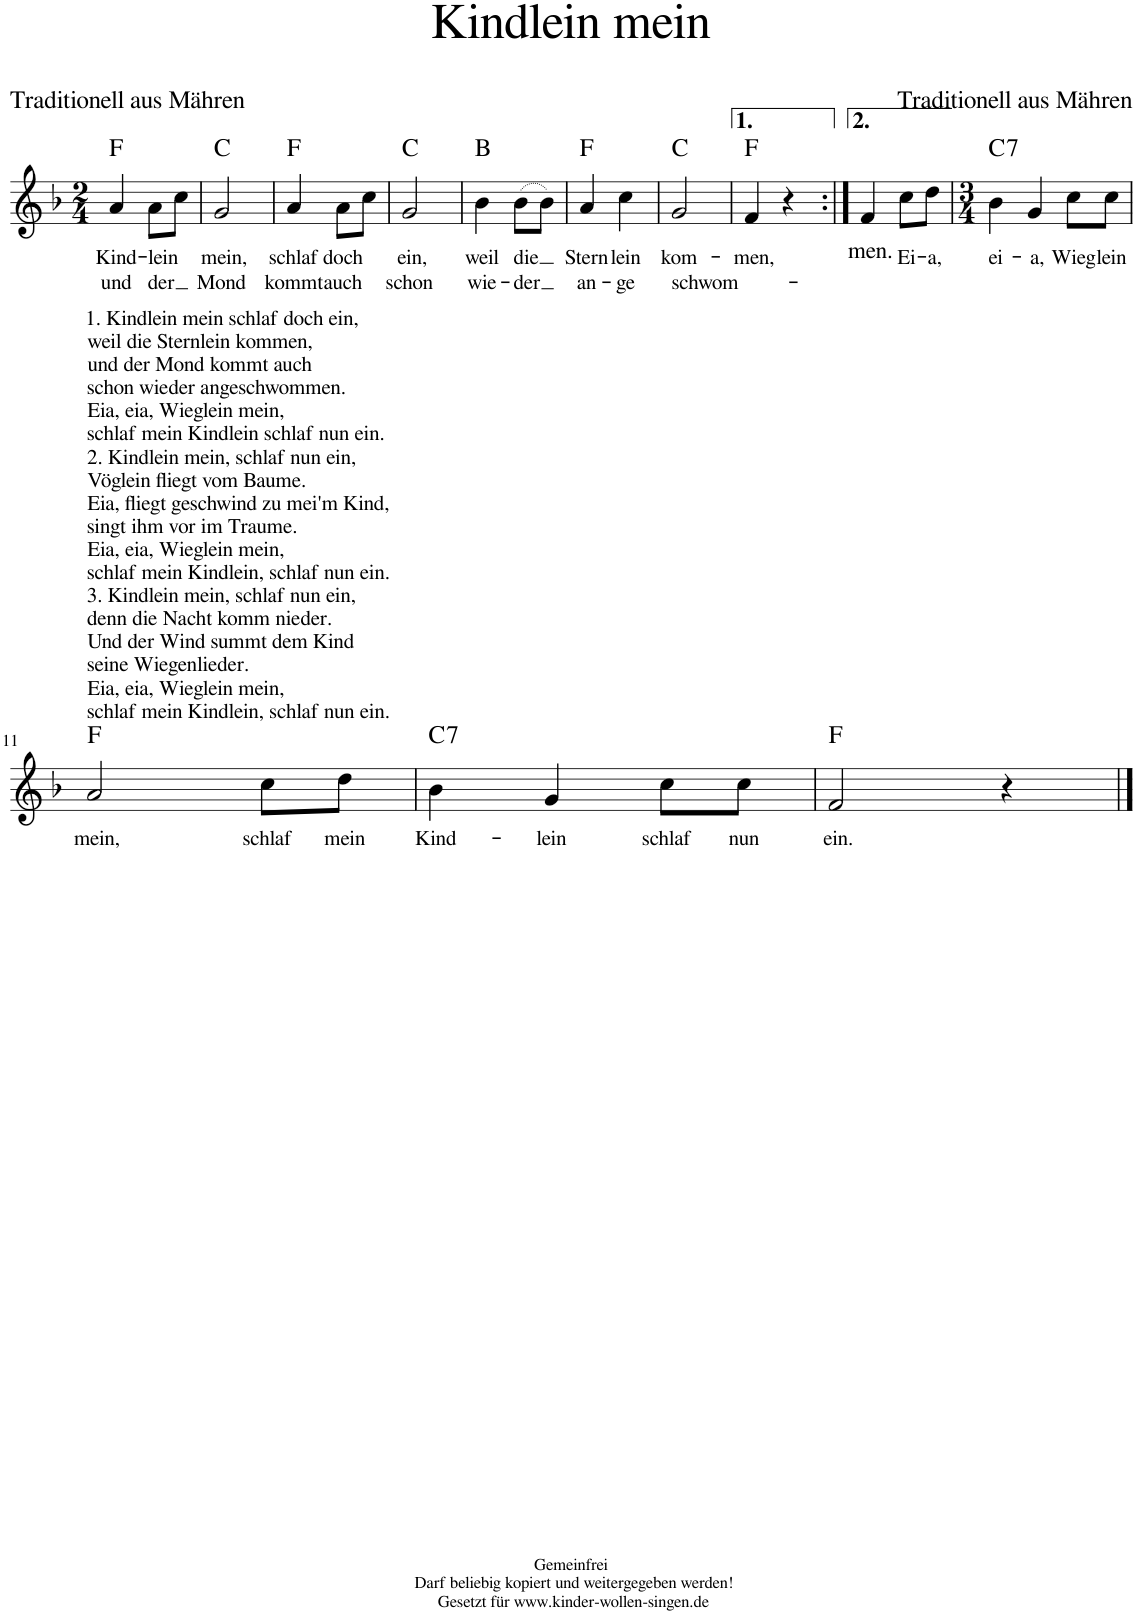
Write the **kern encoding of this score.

**kern	**text	**text	**harte
*part1	*part1	*part1	*part1
*staff1	*staff1	*staff1	*
*I"Voice	*	*	*
*clefG2	*	*	*
*k[b-]	*	*	*
*M2/4	*	*	*
=1	=1	=1	=1
!	!LO:LY:b	!LO:LY:b	!
4a/	Kind-	und	F:maj
!	!LO:LY:b	!LO:LY:b	!
8a\L	-lein	der	.
8cc\J	.	.	.
=2	=2	=2	=2
!	!LO:LY:b	!LO:LY:b	!
2g/	mein,	Mond	C:maj
=3	=3	=3	=3
!	!LO:LY:b	!LO:LY:b	!
4a/	schlaf	kommt	F:maj
!	!LO:LY:b	!LO:LY:b	!
8a\L	doch	auch	.
8cc\J	.	.	.
=4	=4	=4	=4
!	!LO:LY:b	!LO:LY:b	!
2g/	ein,	schon	C:maj
=5	=5	=5	=5
!	!LO:LY:b	!LO:LY:b	!
4b-\	weil	wie-	B:maj
!	!LO:LY:b	!LO:LY:b	!
(8b-\L	die	-der	.
8b-\J)	.	.	.
=6	=6	=6	=6
!	!LO:LY:b	!LO:LY:b	!
4a/	Stern-	an-	F:maj
!	!LO:LY:b	!LO:LY:b	!
4cc\	-lein	-ge	.
=7	=7	=7	=7
!	!LO:LY:b	!LO:LY:b	!
2g/	kom-	schwom-	C:maj
=8	=8	=8	=8
!	!LO:LY:b	!	!
4f/	-men,	.	F:maj
4r	.	.	.
=9:|!	=9:|!	=9:|!	=9:|!
!	!	!LO:LY:b	!
4f/	.	-men.	.
!	!LO:LY:b	!	!
8cc\L	Ei-	.	.
!	!LO:LY:b	!	!
8dd\J	-a,	.	.
=10	=10	=10	=10
*M3/4	*	*	*
!	!LO:LY:b	!	!LO:H:kt=7
4b-\	ei-	.	C:7
!	!LO:LY:b	!	!
4g/	-a,	.	.
!	!LO:LY:b	!	!
8cc\L	Wieg-	.	.
!	!LO:LY:b	!	!
8cc\J	-lein	.	.
!!LO:LB:g=z
=11	=11	=11	=11
!LO:TX:a:t=1. Kindlein mein schlaf doch ein,	!	!	!
!LO:TX:a:t=weil die Sternlein kommen,	!	!	!
!LO:TX:a:t=und der Mond kommt auch	!	!	!
!LO:TX:a:t=schon wieder angeschwommen.	!	!	!
!LO:TX:a:t=Eia, eia, Wieglein mein,	!	!	!
!LO:TX:a:t=schlaf mein Kindlein schlaf nun ein.	!	!	!
!LO:TX:a:t=2. Kindlein mein, schlaf nun ein,	!	!	!
!LO:TX:a:t=Vöglein fliegt vom Baume.	!	!	!
!LO:TX:a:t=Eia, fliegt geschwind zu mei'm Kind,	!	!	!
!LO:TX:a:t=singt ihm vor im Traume.	!	!	!
!LO:TX:a:t=Eia, eia, Wieglein mein,	!	!	!
!LO:TX:a:t=schlaf mein Kindlein, schlaf nun ein.	!	!	!
!LO:TX:a:t=3. Kindlein mein, schlaf nun ein,	!	!	!
!LO:TX:a:t=denn die Nacht komm nieder.	!	!	!
!LO:TX:a:t=Und der Wind summt dem Kind	!	!	!
!LO:TX:a:t=seine Wiegenlieder.	!	!	!
!LO:TX:a:t=Eia, eia, Wieglein mein,	!	!	!
!LO:TX:a:t=schlaf mein Kindlein, schlaf nun ein.	!	!	!
!	!LO:LY:b	!	!
2a/	mein,	.	F:maj
!	!LO:LY:b	!	!
8cc\L	schlaf	.	.
!	!LO:LY:b	!	!
8dd\J	mein	.	.
=12	=12	=12	=12
!	!LO:LY:b	!	!LO:H:kt=7
4b-\	Kind-	.	C:7
!	!LO:LY:b	!	!
4g/	-lein	.	.
!	!LO:LY:b	!	!
8cc\L	schlaf	.	.
!	!LO:LY:b	!	!
8cc\J	nun	.	.
=13	=13	=13	=13
!	!LO:LY:b	!	!
2f/	ein.	.	F:maj
4r	.	.	.
==	==	==	==
*-	*-	*-	*-
